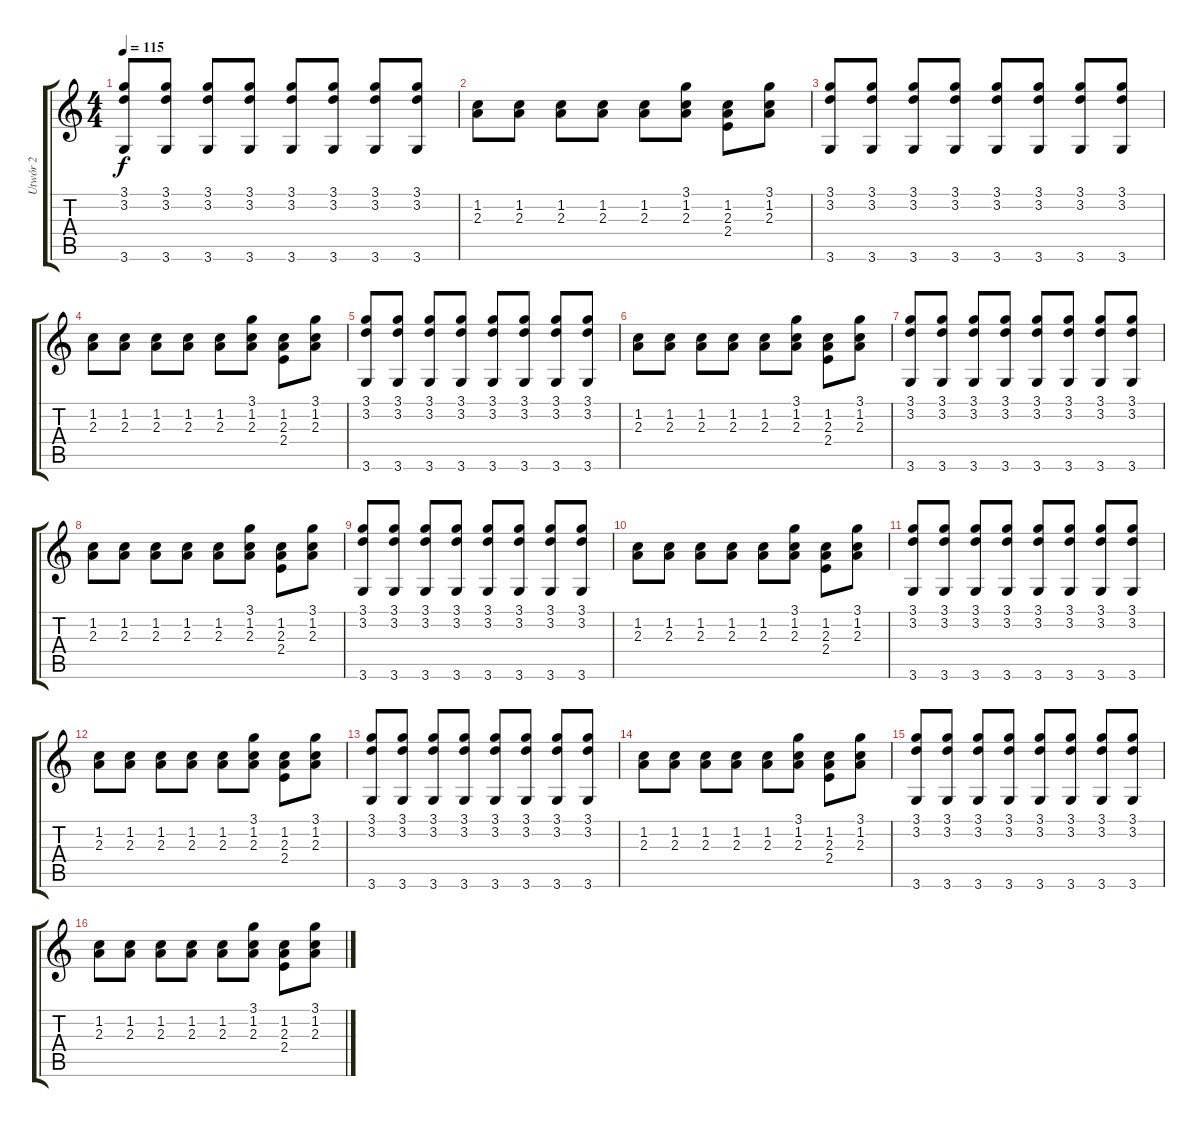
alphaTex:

\track ("Utwór 2" "Utwór 2") {instrument acousticguitarsteel}
\staff {score tabs}
\tuning (E4 B3 G3 D3 A2 E2) {hide}
\ts (4 4)
\tempo 115
\clef g2
\ks c
(3.1 3.2 3.6).8{dy f instrument acousticguitarsteel} (3.1 3.2 3.6).8 (3.1 3.2 3.6).8 (3.1 3.2 3.6).8 (3.1 3.2 3.6).8 (3.1 3.2 3.6).8 (3.1 3.2 3.6).8 (3.1 3.2 3.6).8 |
(1.2 2.3).8 (1.2 2.3).8 (1.2 2.3).8 (1.2 2.3).8 (1.2 2.3).8 (3.1 1.2 2.3).8 (1.2 2.3 2.4).8 (3.1 1.2 2.3).8 |
(3.1 3.2 3.6).8 (3.1 3.2 3.6).8 (3.1 3.2 3.6).8 (3.1 3.2 3.6).8 (3.1 3.2 3.6).8 (3.1 3.2 3.6).8 (3.1 3.2 3.6).8 (3.1 3.2 3.6).8 |
(1.2 2.3).8 (1.2 2.3).8 (1.2 2.3).8 (1.2 2.3).8 (1.2 2.3).8 (3.1 1.2 2.3).8 (1.2 2.3 2.4).8 (3.1 1.2 2.3).8 |
(3.1 3.2 3.6).8 (3.1 3.2 3.6).8 (3.1 3.2 3.6).8 (3.1 3.2 3.6).8 (3.1 3.2 3.6).8 (3.1 3.2 3.6).8 (3.1 3.2 3.6).8 (3.1 3.2 3.6).8 |
(1.2 2.3).8 (1.2 2.3).8 (1.2 2.3).8 (1.2 2.3).8 (1.2 2.3).8 (3.1 1.2 2.3).8 (1.2 2.3 2.4).8 (3.1 1.2 2.3).8 |
(3.1 3.2 3.6).8 (3.1 3.2 3.6).8 (3.1 3.2 3.6).8 (3.1 3.2 3.6).8 (3.1 3.2 3.6).8 (3.1 3.2 3.6).8 (3.1 3.2 3.6).8 (3.1 3.2 3.6).8 |
(1.2 2.3).8 (1.2 2.3).8 (1.2 2.3).8 (1.2 2.3).8 (1.2 2.3).8 (3.1 1.2 2.3).8 (1.2 2.3 2.4).8 (3.1 1.2 2.3).8 |
(3.1 3.2 3.6).8 (3.1 3.2 3.6).8 (3.1 3.2 3.6).8 (3.1 3.2 3.6).8 (3.1 3.2 3.6).8 (3.1 3.2 3.6).8 (3.1 3.2 3.6).8 (3.1 3.2 3.6).8 |
(1.2 2.3).8 (1.2 2.3).8 (1.2 2.3).8 (1.2 2.3).8 (1.2 2.3).8 (3.1 1.2 2.3).8 (1.2 2.3 2.4).8 (3.1 1.2 2.3).8 |
(3.1 3.2 3.6).8 (3.1 3.2 3.6).8 (3.1 3.2 3.6).8 (3.1 3.2 3.6).8 (3.1 3.2 3.6).8 (3.1 3.2 3.6).8 (3.1 3.2 3.6).8 (3.1 3.2 3.6).8 |
(1.2 2.3).8 (1.2 2.3).8 (1.2 2.3).8 (1.2 2.3).8 (1.2 2.3).8 (3.1 1.2 2.3).8 (1.2 2.3 2.4).8 (3.1 1.2 2.3).8 |
(3.1 3.2 3.6).8 (3.1 3.2 3.6).8 (3.1 3.2 3.6).8 (3.1 3.2 3.6).8 (3.1 3.2 3.6).8 (3.1 3.2 3.6).8 (3.1 3.2 3.6).8 (3.1 3.2 3.6).8 |
(1.2 2.3).8 (1.2 2.3).8 (1.2 2.3).8 (1.2 2.3).8 (1.2 2.3).8 (3.1 1.2 2.3).8 (1.2 2.3 2.4).8 (3.1 1.2 2.3).8 |
(3.1 3.2 3.6).8 (3.1 3.2 3.6).8 (3.1 3.2 3.6).8 (3.1 3.2 3.6).8 (3.1 3.2 3.6).8 (3.1 3.2 3.6).8 (3.1 3.2 3.6).8 (3.1 3.2 3.6).8 |
(1.2 2.3).8 (1.2 2.3).8 (1.2 2.3).8 (1.2 2.3).8 (1.2 2.3).8 (3.1 1.2 2.3).8 (1.2 2.3 2.4).8 (3.1 1.2 2.3).8
